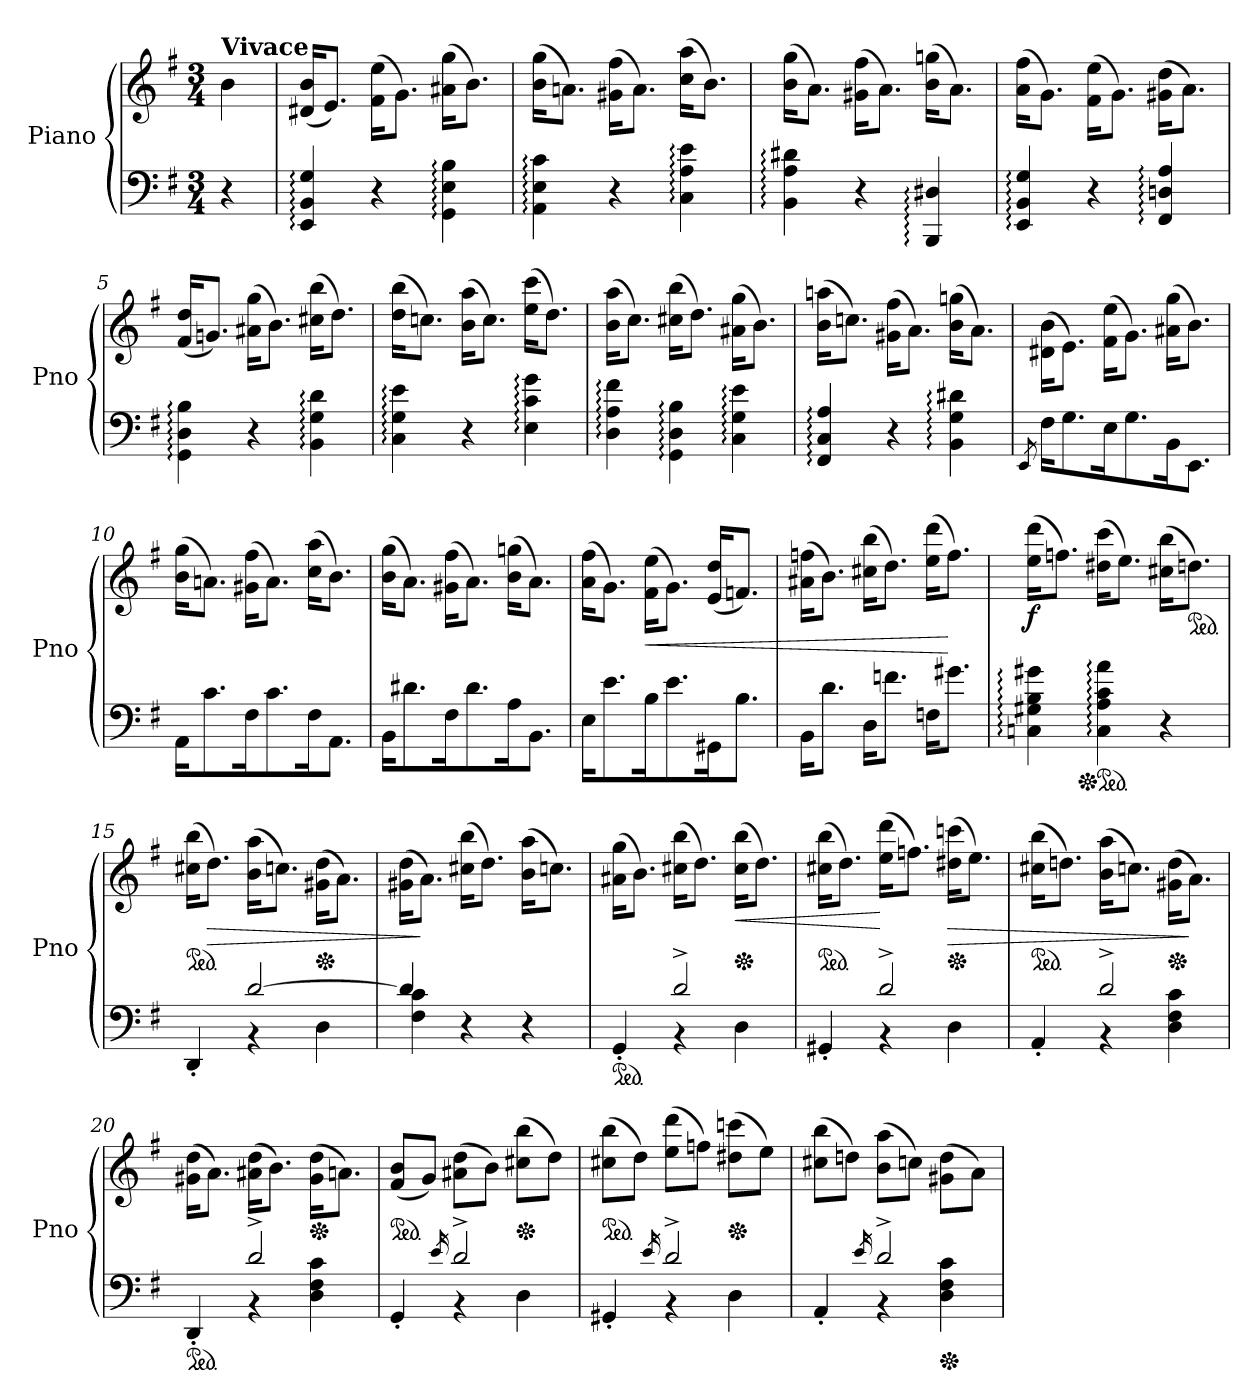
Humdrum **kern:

**kern	**kern	**dynam
*part1	*part1	*part1
*staff2	*staff1	*staff1/2
*I"Piano	*	*
*I'Pno	*	*
*clefF4	*clefG2	*
*k[f#]	*k[f#]	*
*M3/4	*M3/4	*
*MM184	*MM184	*
=	=	=
!	!LO:TX:a:B:t=Vivace	!
!	!	!LO:DY:b
4r	4b\	other-dynamics
=1	=1	=1
!	!	!LO:DY:a
4EE/: 4BB/: 4G/:	(16d#X/ 16b/KL	other-dynamics
.	8.e/J)	.
4r	(16f#\ 16ee\KL	.
.	8.g\J)	.
4GG\: 4E\: 4B\:	(16a#X\ 16gg\KL	.
.	8.b\J)	.
=2	=2	=2
4AA\: 4E\: 4c\:	(16b\ 16gg\KL	.
.	8.an\J)	.
4r	(16g#X\ 16ff#\KL	.
.	8.a\J)	.
4C\: 4A\: 4e\:	(16cc\ 16aa\KL	.
.	8.b\J)	.
=3	=3	=3
4BB\: 4A\: 4d#X\:	(16b\ 16gg\KL	.
.	8.a\J)	.
4r	(16g#X\ 16ff#\KL	.
.	8.a\J)	.
4BBB/: 4D#X/:	(16b\ 16ggn\KL	.
.	8.a\J)	.
=4	=4	=4
4EE/: 4BB/: 4G/:	(16a\ 16ff#\KL	.
.	8.g\J)	.
4r	(16f#\ 16ee\KL	.
.	8.g\J)	.
4FF#/: 4Dn/: 4A/:	(16g#X\ 16dd\KL	.
.	8.a\J)	.
!!LO:LB:g=z
=5	=5	=5
4GG\: 4D\: 4B\:	(16f#/ 16dd/KL	.
.	8.gn/J)	.
4r	(16a#X\ 16gg\KL	.
.	8.b\J)	.
4BB\: 4G\: 4d\:	(16cc#X\ 16bb\KL	.
.	8.dd\J)	.
=6	=6	=6
4C\: 4G\: 4e\:	(16dd\ 16bb\KL	.
.	8.ccn\J)	.
4r	(16b\ 16aa\KL	.
.	8.cc\J)	.
4E\: 4c\: 4g\:	(16ee\ 16ccc\KL	.
.	8.dd\J)	.
=7	=7	=7
4D\: 4A\: 4f#\:	(16b\ 16aa\KL	.
.	8.cc\J)	.
4GG\: 4D\: 4B\:	(16cc#X\ 16bb\KL	.
.	8.dd\J)	.
4C\: 4G\: 4e\:	(16a#X\ 16gg\KL	.
.	8.b\J)	.
=8	=8	=8
4FF#/: 4C/: 4A/:	(16b\ 16aan\KL	.
.	8.ccn\J)	.
4r	(16g#X\ 16ff#\KL	.
.	8.a\J)	.
4BB\: 4G\: 4d#X\:	(16b\ 16ggn\KL	.
.	8.a\J)	.
=9	=9	=9
8qEE/	.	.
16F#\KL	(16d#X\ 16b\KL	.
8.G\	8.e\J)	.
16E\K	(16f#\ 16ee\KL	.
8.G\	8.g\J)	.
16BB\K	(16a#X\ 16gg\KL	.
8.EE\J	8.b\J)	.
!!LO:LB:g=z
=10	=10	=10
16AA\KL	(16b\ 16gg\KL	.
8.c\	8.an\J)	.
16F#\K	(16g#X\ 16ff#\KL	.
8.c\	8.a\J)	.
16F#\K	(16cc\ 16aa\KL	.
8.AA\J	8.b\J)	.
=11	=11	=11
16BB\KL	(16b\ 16gg\KL	.
8.d#X\	8.a\J)	.
16F#\K	(16g#X\ 16ff#\KL	.
8.d#\	8.a\J)	.
16A\K	(16b\ 16ggn\KL	.
8.BB\J	8.a\J)	.
=12	=12	=12
16E\KL	(16a\ 16ff#\KL	.
8.e\	8.g\J)	.
!	!	!LO:HP:b
16B\K	(16f#\ 16ee\KL	<
8.e\	8.g\J)	.
16GG#X\K	(16e/ 16dd/KL	.
8.B\J	8.fn/J)	.
=13	=13	=13
16BB\KL	(16a#X\ 16ffn\KL	.
8.d\J	8.b\J)	.
16D\KL	(16cc#X\ 16bb\KL	.
8.fn\J	8.dd\J)	.
16Fn\KL	(16ee\ 16ddd\KL	.
8.g#X\J	8.ff\J)	[
!!LO:LB:g=z
=14	=14	=14
!	!	!LO:DY:b
4Cn\: 4G#X\: 4B\: 4g#X\:	(16ee\ 16ddd\KL	f
.	8.ffn\J)	.
*Xped	*	*
*ped	*	*
4C\: 4A\: 4c\: 4a\:	(16dd#X\ 16ccc\KL	.
.	8.ee\J)	.
4r	(16cc#X\ 16bb\KL	.
*	*ped	*
.	8.ddn\J)	.
!!LO:LB:g=z
=15	=15	=15
*^	*	*
*	*	*ped	*
4DD'/	4ryy	(16cc#X\ 16bb\KL	.
!	!	!	!LO:HP:b
.	.	8.dd\J)	>
[2d/	4r	(16b\ 16aa\KL	.
.	.	8.ccn\J)	.
*	*	*Xped	*
.	4D\	(16g#X\ 16dd\KL	.
.	.	8.a\J)	.
=16	=16	=16	=16
4d/]	4F#\ 4c\	(16g#X\ 16dd\KL	.
.	.	8.a\J)	]
4r	2ryy	(16cc#X\ 16bb\KL	.
.	.	8.dd\J)	.
4r	.	(16b\ 16aa\KL	.
.	.	8.ccn\J)	.
=17	=17	=17	=17
*ped	*	*	*
!	!	!	!LO:DY:b
4GG'/	4ryy	(16a#X\ 16gg\KL	other-dynamics
.	.	8.b\J)	.
2d^/	4r	(16cc#X\ 16bb\KL	.
.	.	8.dd\J)	.
*	*	*Xped	*
!	!	!	!LO:HP:b
.	4D\	(16cc#\ 16bb\KL	<
.	.	8.dd\J)	.
=18	=18	=18	=18
*	*	*ped	*
4GG#X'/	4ryy	(16cc#X\ 16bb\KL	.
.	.	8.dd\J)	.
2d^/	4r	(16ee\ 16ddd\KL	[
.	.	8.ffn\J)	.
*	*	*Xped	*
!	!	!	!LO:HP:b
.	4D\	(16dd#X\ 16cccn\KL	>
.	.	8.ee\J)	.
=19	=19	=19	=19
*	*	*ped	*
4AA'/	4ryy	(16cc#X\ 16bb\KL	.
.	.	8.ddn\J)	.
2d^/	4r	(16b\ 16aa\KL	.
.	.	8.ccn\J)	.
*	*	*Xped	*
.	4D\ 4F#\ 4c\	(16g#X\ 16dd\KL	.
.	.	8.a\J)	]
!!LO:PB:g=z
=20	=20	=20	=20
*ped	*	*	*
4DD'/	4ryy	(16g#X\ 16dd\KL	.
.	.	8.a\J)	.
2d^/	4r	(16a#X\ 16dd\KL	.
.	.	8.b\J)	.
*	*	*Xped	*
.	4D\ 4F#\ 4c\	(16g#\ 16dd\KL	.
.	.	8.an\J)	.
=21	=21	=21	=21
*	*	*ped	*
4GG'/	4ryy	(8f#/ 8b/L	.
.	.	8g/J)	.
16qe/	.	.	.
2d^/	4r	(8a#X\ 8dd\L	.
.	.	8b\J)	.
*	*	*Xped	*
.	4D\	(8cc#X\ 8bb\L	.
.	.	8dd\J)	.
=22	=22	=22	=22
*	*	*ped	*
4GG#X'/	4ryy	(8cc#X\ 8bb\L	.
.	.	8dd\J)	.
16qe/	.	.	.
2d^/	4r	(8ee\ 8ddd\L	.
.	.	8ffn\J)	.
*	*	*Xped	*
.	4D\	(8dd#X\ 8cccn\L	.
.	.	8ee\J)	.
=23	=23	=23	=23
4AA'/	4ryy	(8cc#X\ 8bb\L	.
.	.	8ddn\J)	.
16qe/	.	.	.
2d^/	4r	(8b\ 8aa\L	.
.	.	8ccn\J)	.
*Xped	*	*	*
.	4D\ 4F#\ 4c\	(8g#X\ 8dd\L	.
.	.	8a\J)	.
*v	*v	*	*
=	=	=
*-	*-	*-
